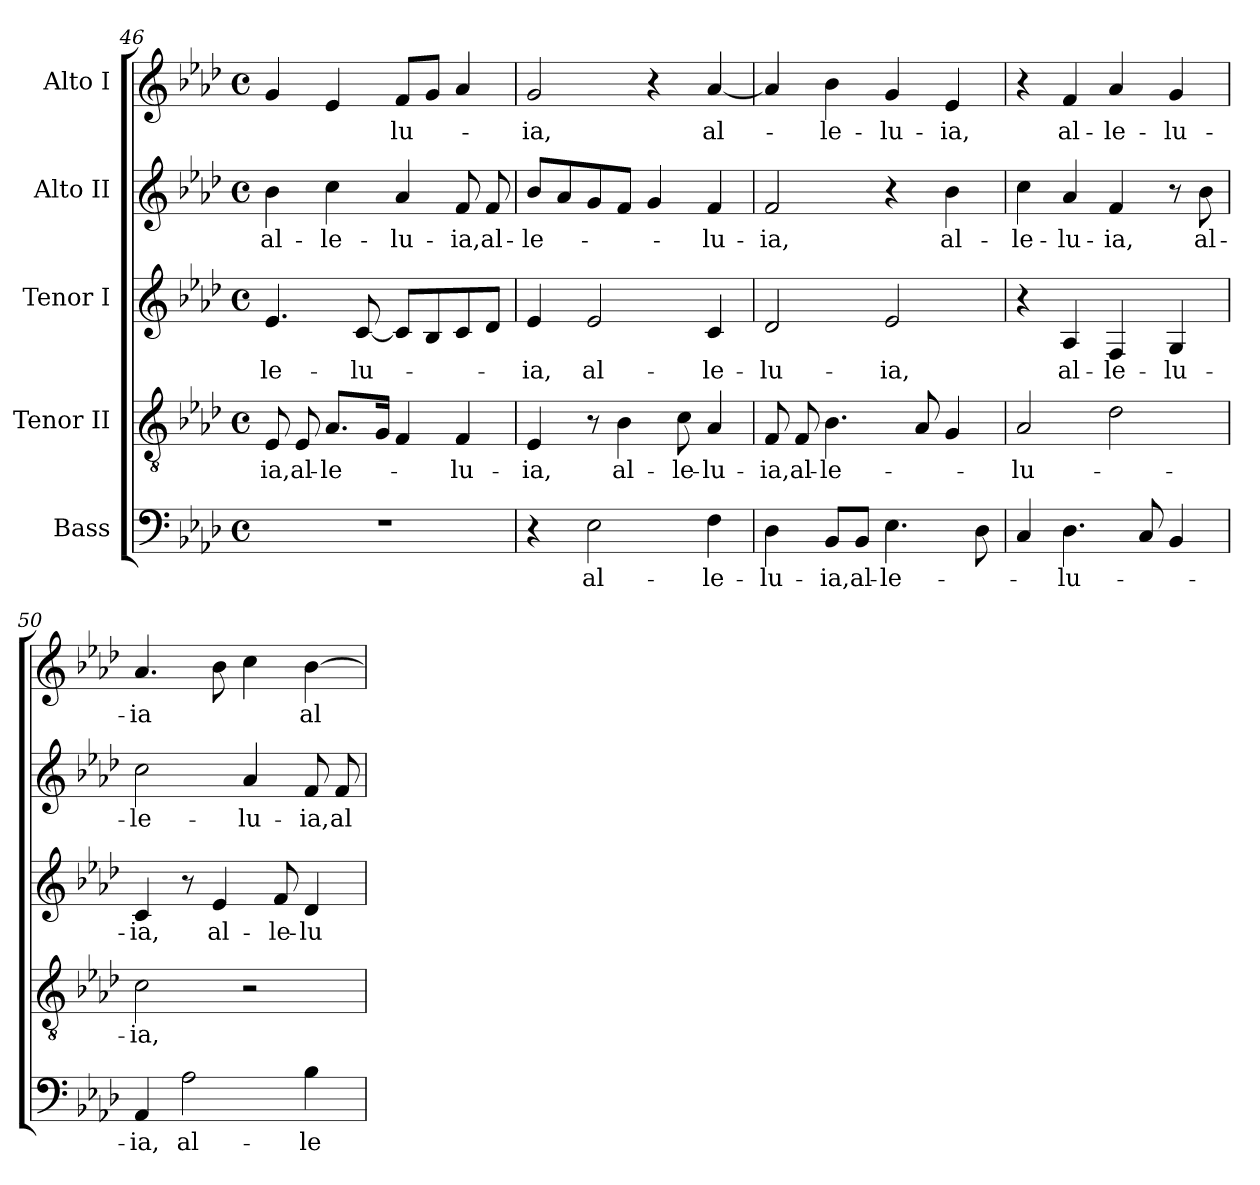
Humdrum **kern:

**kern	**text	**kern	**text	**kern	**text	**kern	**text	**kern	**text
*part5	*part5	*part4	*part4	*part3	*part3	*part2	*part2	*part1	*part1
*staff5	*staff5	*staff4	*staff4	*staff3	*staff3	*staff2	*staff2	*staff1	*staff1
*I"Bass	*	*I"Tenor II	*	*I"Tenor I	*	*I"Alto II	*	*I"Alto I	*
*clefF4	*	*clefGv2	*	*clefG2	*	*clefG2	*	*clefG2	*
*	*	*ITrd7c12	*	*	*	*	*	*	*
*k[b-e-a-d-]	*	*k[b-e-a-d-]	*	*k[b-e-a-d-]	*	*k[b-e-a-d-]	*	*k[b-e-a-d-]	*
*A-:	*	*A-:	*	*A-:	*	*A-:	*	*A-:	*
*M4/4	*	*M4/4	*	*M4/4	*	*M4/4	*	*M4/4	*
*met(c)	*	*met(c)	*	*met(c)	*	*met(c)	*	*met(c)	*
=46	=46	=46	=46	=46	=46	=46	=46	=46	=46
!	!	!	!LO:LY:b:color=#000000	!	!	!	!	!	!
!	!	!	!	!	!LO:LY:b:color=#000000	!	!	!	!
!	!	!	!	!	!	!	!LO:LY:b:color=#000000	!	!
1r	.	8EE-i/	-ia,	4.e-i/	-le-	4b-i\	al-	4gi/	.
!	!	!	!LO:LY:b:color=#000000	!	!	!	!	!	!
.	.	8EE-i/	al-	.	.	.	.	.	.
!	!	!	!LO:LY:b:color=#000000	!	!	!	!	!	!
!	!	!	!	!	!	!	!LO:LY:b:color=#000000	!	!
.	.	8.AA-i/L	-le-	.	.	4cci\	-le-	4e-i/	.
!	!	!	!	!	!LO:LY:b:color=#000000	!	!	!	!
.	.	.	.	[<8ci/	-lu-	.	.	.	.
.	.	16GGi/Jk	.	.	.	.	.	.	.
!	!	!	!	!	!	!	!LO:LY:b:color=#000000	!	!
!	!	!	!	!	!	!	!	!	!LO:LY:b:color=#000000
.	.	4FFi/	.	8ci/L]	.	4a-i/	-lu-	8fi/L	-lu-
.	.	.	.	8B-i/	.	.	.	8gi/J	.
!	!	!	!LO:LY:b:color=#000000	!	!	!	!	!	!
!	!	!	!	!	!	!	!LO:LY:b:color=#000000	!	!
.	.	4FFi/	-lu-	8ci/	.	8fi/	-ia,	4a-i/	.
!	!	!	!	!	!	!	!LO:LY:b:color=#000000	!	!
.	.	.	.	8d-i/J	.	8fi/	al-	.	.
=47	=47	=47	=47	=47	=47	=47	=47	=47	=47
!	!	!	!LO:LY:b:color=#000000	!	!	!	!	!	!
!	!	!	!	!	!LO:LY:b:color=#000000	!	!	!	!
!	!	!	!	!	!	!	!LO:LY:b:color=#000000	!	!
!	!	!	!	!	!	!	!	!	!LO:LY:b:color=#000000
4r	.	4EE-i/	-ia,	4e-i/	-ia,	8b-i/L	-le-	2gi/	-ia,
.	.	.	.	.	.	8a-i/	.	.	.
!	!LO:LY:b:color=#000000	!	!	!	!	!	!	!	!
!	!	!	!	!	!LO:LY:b:color=#000000	!	!	!	!
2E-i\	al-	8r	.	2e-i/	al-	8gi/	.	.	.
!	!	!	!LO:LY:b:color=#000000	!	!	!	!	!	!
.	.	4BB-i\	al-	.	.	8fi/J	.	.	.
.	.	.	.	.	.	4gi/	.	4r	.
!	!	!	!LO:LY:b:color=#000000	!	!	!	!	!	!
.	.	8Ci\	-le-	.	.	.	.	.	.
!	!LO:LY:b:color=#000000	!	!	!	!	!	!	!	!
!	!	!	!LO:LY:b:color=#000000	!	!	!	!	!	!
!	!	!	!	!	!LO:LY:b:color=#000000	!	!	!	!
!	!	!	!	!	!	!	!LO:LY:b:color=#000000	!	!
!	!	!	!	!	!	!	!	!	!LO:LY:b:color=#000000
4Fi\	-le-	4AA-i/	-lu-	4ci/	-le-	4fi/	-lu-	[<4a-i/	al-
=48	=48	=48	=48	=48	=48	=48	=48	=48	=48
!	!LO:LY:b:color=#000000	!	!	!	!	!	!	!	!
!	!	!	!LO:LY:b:color=#000000	!	!	!	!	!	!
!	!	!	!	!	!LO:LY:b:color=#000000	!	!	!	!
!	!	!	!	!	!	!	!LO:LY:b:color=#000000	!	!
4D-i\	-lu-	8FFi/	-ia,	2d-i/	-lu-	2fi/	-ia,	4a-i/]	.
!	!	!	!LO:LY:b:color=#000000	!	!	!	!	!	!
.	.	8FFi/	al-	.	.	.	.	.	.
!	!LO:LY:b:color=#000000	!	!	!	!	!	!	!	!
!	!	!	!LO:LY:b:color=#000000	!	!	!	!	!	!
!	!	!	!	!	!	!	!	!	!LO:LY:b:color=#000000
8BB-i/L	-ia,	4.BB-i\	-le-	.	.	.	.	4b-i\	-le-
!	!LO:LY:b:color=#000000	!	!	!	!	!	!	!	!
8BB-i/J	al-	.	.	.	.	.	.	.	.
!	!LO:LY:b:color=#000000	!	!	!	!	!	!	!	!
!	!	!	!	!	!LO:LY:b:color=#000000	!	!	!	!
!	!	!	!	!	!	!	!	!	!LO:LY:b:color=#000000
4.E-i\	-le-	.	.	2e-i/	-ia,	4r	.	4gi/	-lu-
.	.	8AA-i/	.	.	.	.	.	.	.
!	!	!	!	!	!	!	!LO:LY:b:color=#000000	!	!
!	!	!	!	!	!	!	!	!	!LO:LY:b:color=#000000
.	.	4GGi/	.	.	.	4b-i\	al-	4e-i/	-ia,
8D-i\	.	.	.	.	.	.	.	.	.
!!LO:PB:g=z
=49	=49	=49	=49	=49	=49	=49	=49	=49	=49
!	!	!	!LO:LY:b:color=#000000	!	!	!	!	!	!
!	!	!	!	!	!	!	!LO:LY:b:color=#000000	!	!
4Ci/	.	2AA-i/	-lu-	4r	.	4cci\	-le-	4r	.
!	!LO:LY:b:color=#000000	!	!	!	!	!	!	!	!
!	!	!	!	!	!LO:LY:b:color=#000000	!	!	!	!
!	!	!	!	!	!	!	!LO:LY:b:color=#000000	!	!
!	!	!	!	!	!	!	!	!	!LO:LY:b:color=#000000
4.D-i\	-lu-	.	.	4A-i/	al-	4a-i/	-lu-	4fi/	al-
!	!	!	!	!	!LO:LY:b:color=#000000	!	!	!	!
!	!	!	!	!	!	!	!LO:LY:b:color=#000000	!	!
!	!	!	!	!	!	!	!	!	!LO:LY:b:color=#000000
.	.	2D-i\	.	4Fi/	-le-	4fi/	-ia,	4a-i/	-le-
8Ci/	.	.	.	.	.	.	.	.	.
!	!	!	!	!	!LO:LY:b:color=#000000	!	!	!	!
!	!	!	!	!	!	!	!	!	!LO:LY:b:color=#000000
4BB-i/	.	.	.	4Gi/	-lu-	8r	.	4gi/	-lu-
!	!	!	!	!	!	!	!LO:LY:b:color=#000000	!	!
.	.	.	.	.	.	8b-i\	al-	.	.
=50	=50	=50	=50	=50	=50	=50	=50	=50	=50
!	!LO:LY:b:color=#000000	!	!	!	!	!	!	!	!
!	!	!	!LO:LY:b:color=#000000	!	!	!	!	!	!
!	!	!	!	!	!LO:LY:b:color=#000000	!	!	!	!
!	!	!	!	!	!	!	!LO:LY:b:color=#000000	!	!
!	!	!	!	!	!	!	!	!	!LO:LY:b:color=#000000
4AA-i/	-ia,	2Ci\	-ia,	4ci/	-ia,	2cci\	-le-	4.a-i/	-ia
!	!LO:LY:b:color=#000000	!	!	!	!	!	!	!	!
2A-i\	al-	.	.	8r	.	.	.	.	.
!	!	!	!	!	!LO:LY:b:color=#000000	!	!	!	!
.	.	.	.	4e-i/	al-	.	.	8b-i\	.
!	!	!	!	!	!	!	!LO:LY:b:color=#000000	!	!
.	.	2r	.	.	.	4a-i/	-lu-	4cci\	.
!	!	!	!	!	!LO:LY:b:color=#000000	!	!	!	!
.	.	.	.	8fi/	-le-	.	.	.	.
!	!LO:LY:b:color=#000000	!	!	!	!	!	!	!	!
!	!	!	!	!	!LO:LY:b:color=#000000	!	!	!	!
!	!	!	!	!	!	!	!LO:LY:b:color=#000000	!	!
!	!	!	!	!	!	!	!	!	!LO:LY:b:color=#000000
4B-i\	-le-	.	.	4d-i/	-lu-	8fi/	-ia,	[>4b-i\	al-
!	!	!	!	!	!	!	!LO:LY:b:color=#000000	!	!
.	.	.	.	.	.	8fi/	al-	.	.
=	=	=	=	=	=	=	=	=	=
*-	*-	*-	*-	*-	*-	*-	*-	*-	*-
